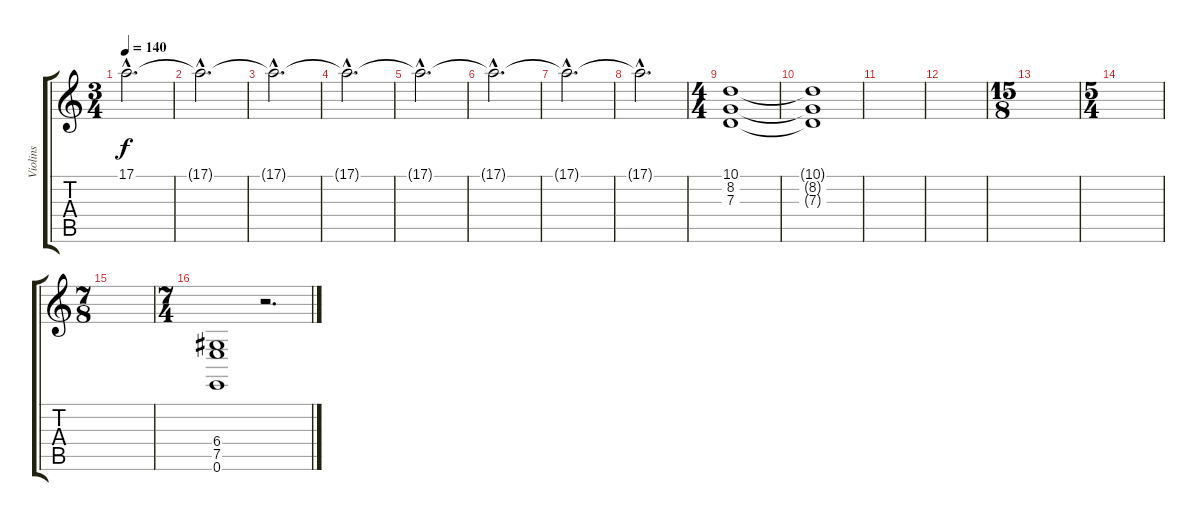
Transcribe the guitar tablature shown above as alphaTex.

\track ("Violins" "Violins") {instrument stringensemble2}
\staff {score tabs}
\tuning (E4 B3 G3 D3 A2 E2) {hide}
\ts (3 4)
\tempo 140
\clef g2
\ks c
17.1{hac}.2{d dy f} |
17.1{hac t}.2{d} |
17.1{hac t}.2{d} |
17.1{hac t}.2{d} |
17.1{hac t}.2{d} |
17.1{hac t}.2{d} |
17.1{hac t}.2{d volume 0} |
17.1{hac t}.2{d} |
\ts (4 4)
(10.1 8.2 7.3).1{volume 7} |
(10.1{t} 8.2{t} 7.3{t}).1 |
|
|
\ts (15 8)
|
\ts (5 4)
|
\ts (7 8)
|
\ts (7 4)
(6.4 7.5 0.6).1 r.2{d}
